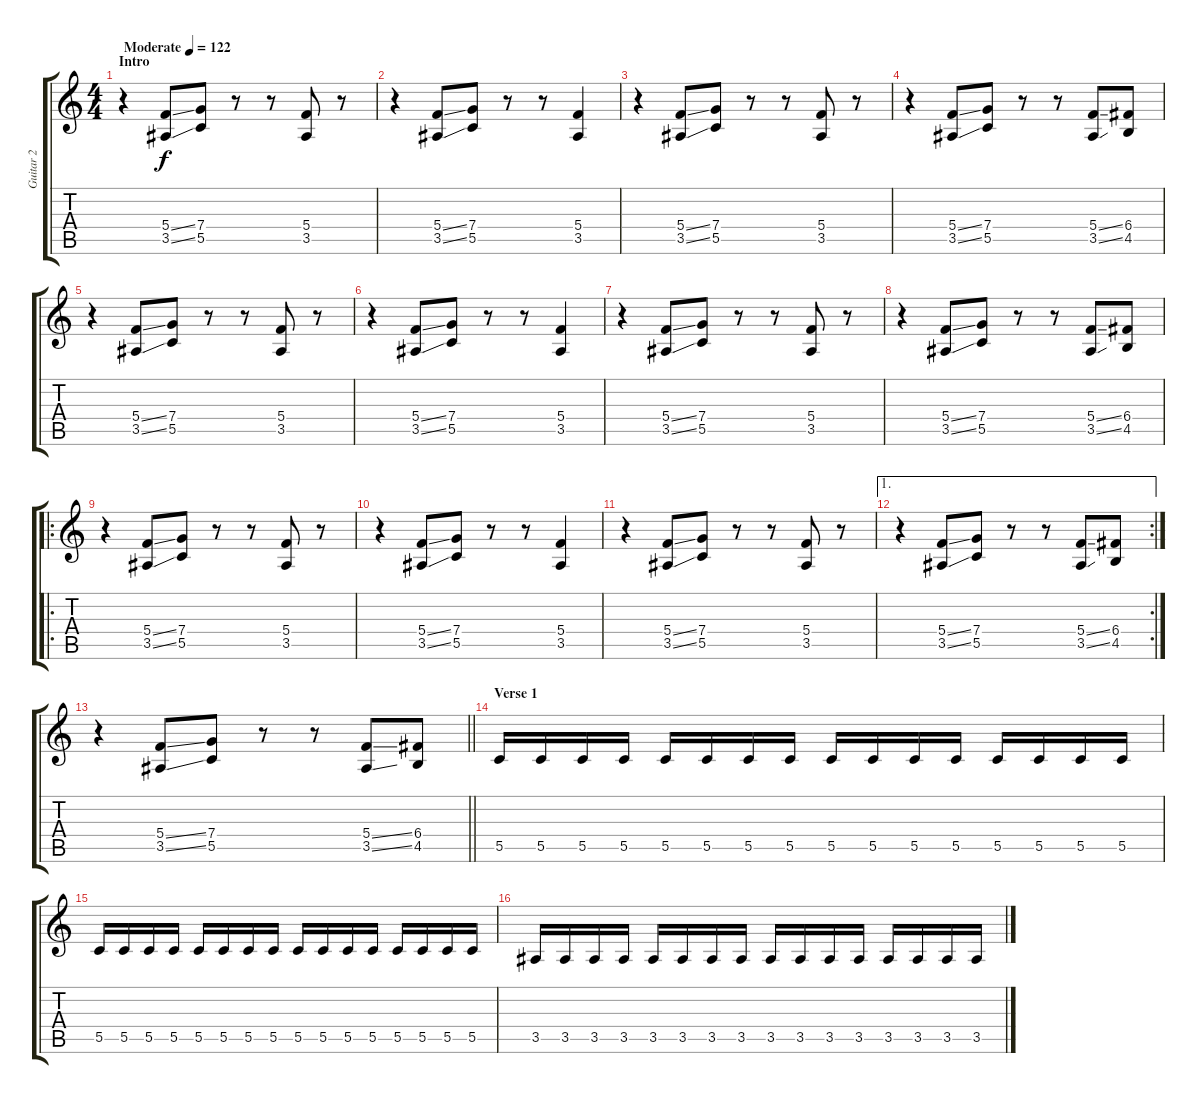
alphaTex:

\track ("Guitar 2" "Guitar 2") {instrument overdrivenguitar}
\staff {score tabs}
\tuning (D4 A3 F3 C3 G2 D2) {hide}
\ts (4 4)
\section ("" "Intro")
\tempo (122 "Moderate")
\clef g2
\ks c
r.4{dy f instrument overdrivenguitar} (5.4{ss} 3.5{ss}).8 (7.4 5.5).8 r.8 r.8 (5.4 3.5).8 r.8 |
r.4 (5.4{ss} 3.5{ss}).8 (7.4 5.5).8 r.8 r.8 (5.4 3.5).4 |
r.4 (5.4{ss} 3.5{ss}).8 (7.4 5.5).8 r.8 r.8 (5.4 3.5).8 r.8 |
r.4 (5.4{ss} 3.5{ss}).8 (7.4 5.5).8 r.8 r.8 (5.4{ss} 3.5{ss}).8 (6.4 4.5).8 |
r.4 (5.4{ss} 3.5{ss}).8 (7.4 5.5).8 r.8 r.8 (5.4 3.5).8 r.8 |
r.4 (5.4{ss} 3.5{ss}).8 (7.4 5.5).8 r.8 r.8 (5.4 3.5).4 |
r.4 (5.4{ss} 3.5{ss}).8 (7.4 5.5).8 r.8 r.8 (5.4 3.5).8 r.8 |
r.4 (5.4{ss} 3.5{ss}).8 (7.4 5.5).8 r.8 r.8 (5.4{ss} 3.5{ss}).8 (6.4 4.5).8 |
\ro
r.4 (5.4{ss} 3.5{ss}).8 (7.4 5.5).8 r.8 r.8 (5.4 3.5).8 r.8 |
r.4 (5.4{ss} 3.5{ss}).8 (7.4 5.5).8 r.8 r.8 (5.4 3.5).4 |
r.4 (5.4{ss} 3.5{ss}).8 (7.4 5.5).8 r.8 r.8 (5.4 3.5).8 r.8 |
\ae 1
\rc 2
r.4 (5.4{ss} 3.5{ss}).8 (7.4 5.5).8 r.8 r.8 (5.4{ss} 3.5{ss}).8 (6.4 4.5).8 |
\barLineRight lightlight
r.4 (5.4{ss} 3.5{ss}).8 (7.4 5.5).8 r.8 r.8 (5.4{ss} 3.5{ss}).8 (6.4 4.5).8 |
\section ("" "Verse 1")
5.5.16 5.5.16 5.5.16 5.5.16 5.5.16 5.5.16 5.5.16 5.5.16 5.5.16 5.5.16 5.5.16 5.5.16 5.5.16 5.5.16 5.5.16 5.5.16 |
5.5.16 5.5.16 5.5.16 5.5.16 5.5.16 5.5.16 5.5.16 5.5.16 5.5.16 5.5.16 5.5.16 5.5.16 5.5.16 5.5.16 5.5.16 5.5.16 |
3.5.16 3.5.16 3.5.16 3.5.16 3.5.16 3.5.16 3.5.16 3.5.16 3.5.16 3.5.16 3.5.16 3.5.16 3.5.16 3.5.16 3.5.16 3.5.16
